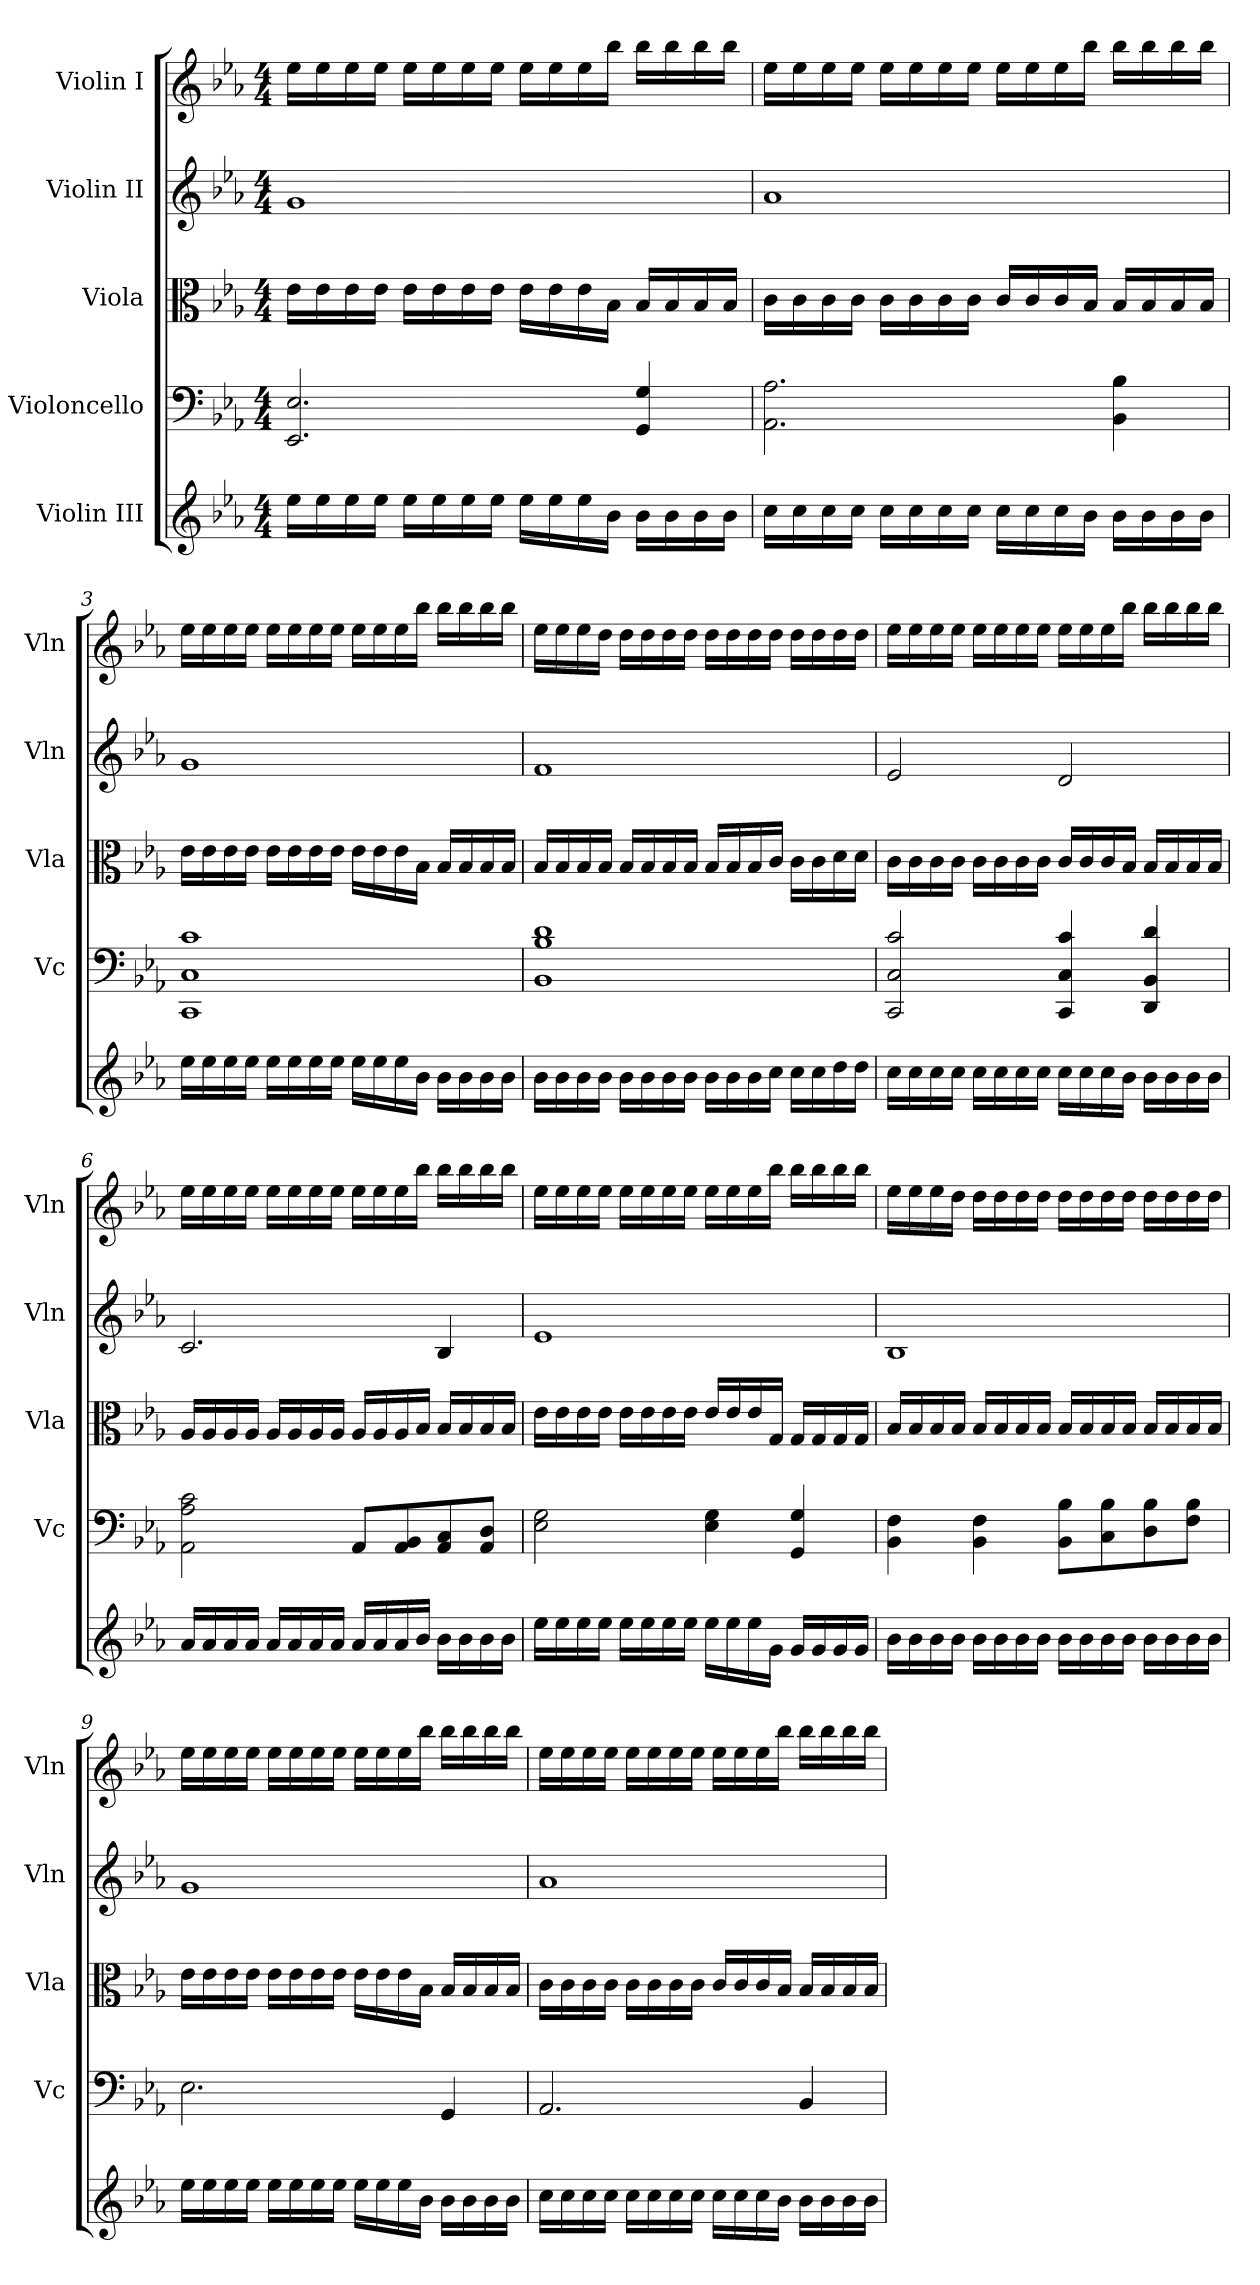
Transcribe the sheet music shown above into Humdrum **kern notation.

**kern	**kern	**kern	**kern	**kern
*part5	*part4	*part3	*part2	*part1
*staff5	*staff4	*staff3	*staff2	*staff1
*I"Violin III	*I"Violoncello	*I"Viola	*I"Violin II	*I"Violin I
*	*I'Vc	*I'Vla	*I'Vln	*I'Vln
*clefG2	*clefF4	*clefC3	*clefG2	*clefG2
*ITrd7c12	*	*	*	*
*k[b-e-a-]	*k[b-e-a-]	*k[b-e-a-]	*k[b-e-a-]	*k[b-e-a-]
*M4/4	*M4/4	*M4/4	*M4/4	*M4/4
*MM67	*MM67	*MM67	*MM67	*MM67
=1	=1	=1	=1	=1
16e-\LL	2.EE-/ 2.E-/	16e-\LL	1g	16ee-\LL
16e-\	.	16e-\	.	16ee-\
16e-\	.	16e-\	.	16ee-\
16e-\JJ	.	16e-\JJ	.	16ee-\JJ
16e-\LL	.	16e-\LL	.	16ee-\LL
16e-\	.	16e-\	.	16ee-\
16e-\	.	16e-\	.	16ee-\
16e-\JJ	.	16e-\JJ	.	16ee-\JJ
16e-\LL	.	16e-\LL	.	16ee-\LL
16e-\	.	16e-\	.	16ee-\
16e-\	.	16e-\	.	16ee-\
16B-\JJ	.	16B-\JJ	.	16bb-\JJ
16B-\LL	4GG/ 4G/	16B-/LL	.	16bb-\LL
16B-\	.	16B-/	.	16bb-\
16B-\	.	16B-/	.	16bb-\
16B-\JJ	.	16B-/JJ	.	16bb-\JJ
=2	=2	=2	=2	=2
16c\LL	2.AA-\ 2.A-\	16c\LL	1a-	16ee-\LL
16c\	.	16c\	.	16ee-\
16c\	.	16c\	.	16ee-\
16c\JJ	.	16c\JJ	.	16ee-\JJ
16c\LL	.	16c\LL	.	16ee-\LL
16c\	.	16c\	.	16ee-\
16c\	.	16c\	.	16ee-\
16c\JJ	.	16c\JJ	.	16ee-\JJ
16c\LL	.	16c/LL	.	16ee-\LL
16c\	.	16c/	.	16ee-\
16c\	.	16c/	.	16ee-\
16B-\JJ	.	16B-/JJ	.	16bb-\JJ
16B-\LL	4BB-\ 4B-\	16B-/LL	.	16bb-\LL
16B-\	.	16B-/	.	16bb-\
16B-\	.	16B-/	.	16bb-\
16B-\JJ	.	16B-/JJ	.	16bb-\JJ
!!LO:LB:g=z
=3	=3	=3	=3	=3
16e-\LL	1CC 1C 1c	16e-\LL	1g	16ee-\LL
16e-\	.	16e-\	.	16ee-\
16e-\	.	16e-\	.	16ee-\
16e-\JJ	.	16e-\JJ	.	16ee-\JJ
16e-\LL	.	16e-\LL	.	16ee-\LL
16e-\	.	16e-\	.	16ee-\
16e-\	.	16e-\	.	16ee-\
16e-\JJ	.	16e-\JJ	.	16ee-\JJ
16e-\LL	.	16e-\LL	.	16ee-\LL
16e-\	.	16e-\	.	16ee-\
16e-\	.	16e-\	.	16ee-\
16B-\JJ	.	16B-\JJ	.	16bb-\JJ
16B-\LL	.	16B-/LL	.	16bb-\LL
16B-\	.	16B-/	.	16bb-\
16B-\	.	16B-/	.	16bb-\
16B-\JJ	.	16B-/JJ	.	16bb-\JJ
=4	=4	=4	=4	=4
16B-\LL	1BB- 1B- 1d	16B-/LL	1f	16ee-\LL
16B-\	.	16B-/	.	16ee-\
16B-\	.	16B-/	.	16ee-\
16B-\JJ	.	16B-/JJ	.	16dd\JJ
16B-\LL	.	16B-/LL	.	16dd\LL
16B-\	.	16B-/	.	16dd\
16B-\	.	16B-/	.	16dd\
16B-\JJ	.	16B-/JJ	.	16dd\JJ
16B-\LL	.	16B-/LL	.	16dd\LL
16B-\	.	16B-/	.	16dd\
16B-\	.	16B-/	.	16dd\
16c\JJ	.	16c/JJ	.	16dd\JJ
16c\LL	.	16c\LL	.	16dd\LL
16c\	.	16c\	.	16dd\
16d\	.	16d\	.	16dd\
16d\JJ	.	16d\JJ	.	16dd\JJ
!!LO:PB:g=z
=5	=5	=5	=5	=5
16c\LL	2CC/ 2C/ 2c/	16c\LL	2e-/	16ee-\LL
16c\	.	16c\	.	16ee-\
16c\	.	16c\	.	16ee-\
16c\JJ	.	16c\JJ	.	16ee-\JJ
16c\LL	.	16c\LL	.	16ee-\LL
16c\	.	16c\	.	16ee-\
16c\	.	16c\	.	16ee-\
16c\JJ	.	16c\JJ	.	16ee-\JJ
16c\LL	4CC/ 4C/ 4c/	16c/LL	2d/	16ee-\LL
16c\	.	16c/	.	16ee-\
16c\	.	16c/	.	16ee-\
16B-\JJ	.	16B-/JJ	.	16bb-\JJ
16B-\LL	4DD/ 4BB-/ 4d/	16B-/LL	.	16bb-\LL
16B-\	.	16B-/	.	16bb-\
16B-\	.	16B-/	.	16bb-\
16B-\JJ	.	16B-/JJ	.	16bb-\JJ
=6	=6	=6	=6	=6
16A-/LL	2AA-\ 2A-\ 2c\	16A-/LL	2.c/	16ee-\LL
16A-/	.	16A-/	.	16ee-\
16A-/	.	16A-/	.	16ee-\
16A-/JJ	.	16A-/JJ	.	16ee-\JJ
16A-/LL	.	16A-/LL	.	16ee-\LL
16A-/	.	16A-/	.	16ee-\
16A-/	.	16A-/	.	16ee-\
16A-/JJ	.	16A-/JJ	.	16ee-\JJ
16A-/LL	8AA-/L	16A-/LL	.	16ee-\LL
16A-/	.	16A-/	.	16ee-\
16A-/	8AA-/ 8BB-/	16A-/	.	16ee-\
16B-/JJ	.	16B-/JJ	.	16bb-\JJ
16B-\LL	8AA-/ 8C/	16B-/LL	4B-/	16bb-\LL
16B-\	.	16B-/	.	16bb-\
16B-\	8AA-/ 8D/J	16B-/	.	16bb-\
16B-\JJ	.	16B-/JJ	.	16bb-\JJ
!!LO:LB:g=z
=7	=7	=7	=7	=7
16e-\LL	2E-\ 2G\	16e-\LL	1e-	16ee-\LL
16e-\	.	16e-\	.	16ee-\
16e-\	.	16e-\	.	16ee-\
16e-\JJ	.	16e-\JJ	.	16ee-\JJ
16e-\LL	.	16e-\LL	.	16ee-\LL
16e-\	.	16e-\	.	16ee-\
16e-\	.	16e-\	.	16ee-\
16e-\JJ	.	16e-\JJ	.	16ee-\JJ
16e-\LL	4E-\ 4G\	16e-/LL	.	16ee-\LL
16e-\	.	16e-/	.	16ee-\
16e-\	.	16e-/	.	16ee-\
16G\JJ	.	16G/JJ	.	16bb-\JJ
16G/LL	4GG/ 4G/	16G/LL	.	16bb-\LL
16G/	.	16G/	.	16bb-\
16G/	.	16G/	.	16bb-\
16G/JJ	.	16G/JJ	.	16bb-\JJ
=8	=8	=8	=8	=8
16B-\LL	4BB-\ 4F\	16B-/LL	1B-	16ee-\LL
16B-\	.	16B-/	.	16ee-\
16B-\	.	16B-/	.	16ee-\
16B-\JJ	.	16B-/JJ	.	16dd\JJ
16B-\LL	4BB-\ 4F\	16B-/LL	.	16dd\LL
16B-\	.	16B-/	.	16dd\
16B-\	.	16B-/	.	16dd\
16B-\JJ	.	16B-/JJ	.	16dd\JJ
16B-\LL	8BB-\ 8B-\L	16B-/LL	.	16dd\LL
16B-\	.	16B-/	.	16dd\
16B-\	8C\ 8B-\	16B-/	.	16dd\
16B-\JJ	.	16B-/JJ	.	16dd\JJ
16B-\LL	8D\ 8B-\	16B-/LL	.	16dd\LL
16B-\	.	16B-/	.	16dd\
16B-\	8F\ 8B-\J	16B-/	.	16dd\
16B-\JJ	.	16B-/JJ	.	16dd\JJ
!!LO:PB:g=z
=9	=9	=9	=9	=9
16e-\LL	2.E-\	16e-\LL	1g	16ee-\LL
16e-\	.	16e-\	.	16ee-\
16e-\	.	16e-\	.	16ee-\
16e-\JJ	.	16e-\JJ	.	16ee-\JJ
16e-\LL	.	16e-\LL	.	16ee-\LL
16e-\	.	16e-\	.	16ee-\
16e-\	.	16e-\	.	16ee-\
16e-\JJ	.	16e-\JJ	.	16ee-\JJ
16e-\LL	.	16e-\LL	.	16ee-\LL
16e-\	.	16e-\	.	16ee-\
16e-\	.	16e-\	.	16ee-\
16B-\JJ	.	16B-\JJ	.	16bb-\JJ
16B-\LL	4GG/	16B-/LL	.	16bb-\LL
16B-\	.	16B-/	.	16bb-\
16B-\	.	16B-/	.	16bb-\
16B-\JJ	.	16B-/JJ	.	16bb-\JJ
=10	=10	=10	=10	=10
16c\LL	2.AA-/	16c\LL	1a-	16ee-\LL
16c\	.	16c\	.	16ee-\
16c\	.	16c\	.	16ee-\
16c\JJ	.	16c\JJ	.	16ee-\JJ
16c\LL	.	16c\LL	.	16ee-\LL
16c\	.	16c\	.	16ee-\
16c\	.	16c\	.	16ee-\
16c\JJ	.	16c\JJ	.	16ee-\JJ
16c\LL	.	16c/LL	.	16ee-\LL
16c\	.	16c/	.	16ee-\
16c\	.	16c/	.	16ee-\
16B-\JJ	.	16B-/JJ	.	16bb-\JJ
16B-\LL	4BB-/	16B-/LL	.	16bb-\LL
16B-\	.	16B-/	.	16bb-\
16B-\	.	16B-/	.	16bb-\
16B-\JJ	.	16B-/JJ	.	16bb-\JJ
=	=	=	=	=
*-	*-	*-	*-	*-
